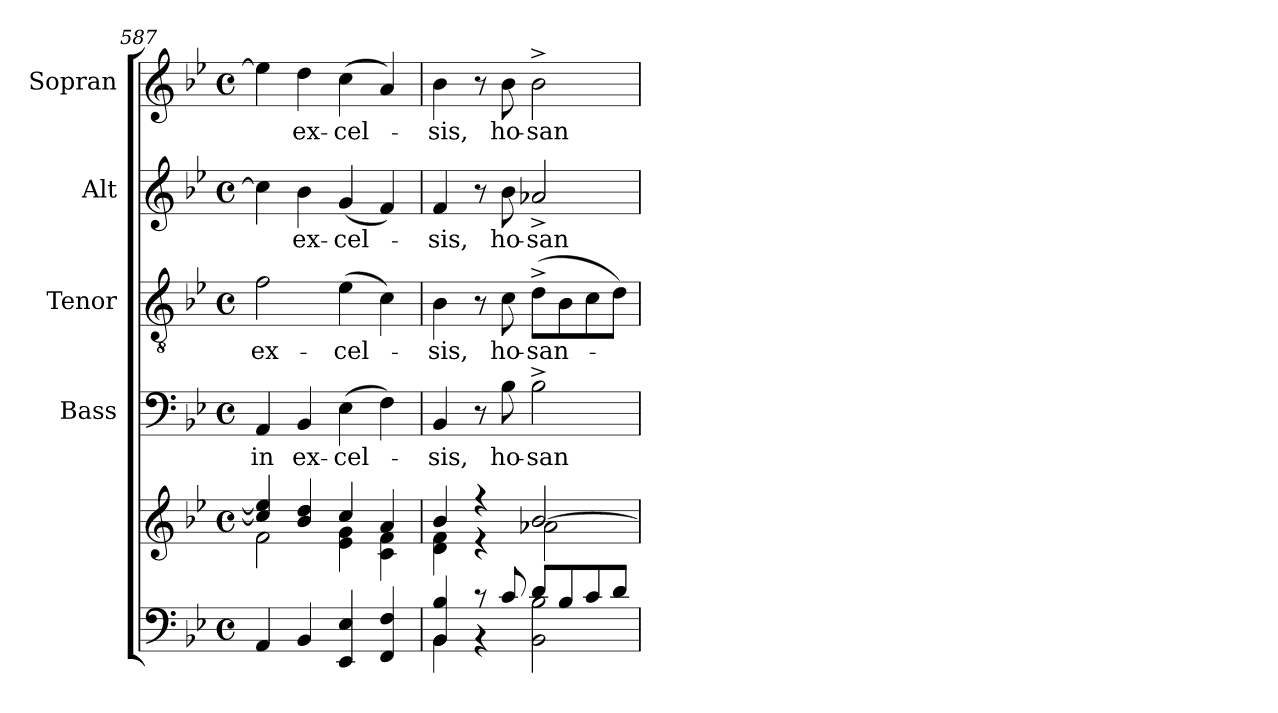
**kern	**kern	**kern	**text	**kern	**text	**kern	**text	**kern	**text
*part5	*part5	*part4	*part4	*part3	*part3	*part2	*part2	*part1	*part1
*staff6	*staff5	*staff4	*staff4	*staff3	*staff3	*staff2	*staff2	*staff1	*staff1
*	*	*I"Bass	*	*I"Tenor	*	*I"Alt	*	*I"Sopran	*
*	*	*I'B.	*	*I'T.	*	*I'A.	*	*I'S.	*
*clefF4	*clefG2	*clefF4	*	*clefGv2	*	*clefG2	*	*clefG2	*
*k[b-e-]	*k[b-e-]	*k[b-e-]	*	*k[b-e-]	*	*k[b-e-]	*	*k[b-e-]	*
*B-:	*B-:	*B-:	*	*B-:	*	*B-:	*	*B-:	*
*M4/4	*M4/4	*M4/4	*	*M4/4	*	*M4/4	*	*M4/4	*
*met(c)	*met(c)	*met(c)	*	*met(c)	*	*met(c)	*	*met(c)	*
=587	=587	=587	=587	=587	=587	=587	=587	=587	=587
*	*^	*	*	*	*	*	*	*	*
!	!	!	!	!LO:LY:b	!	!LO:LY:b	!	!	!	!
4AA/	4cc/] 4ee-/]	2f\	4AA/	in	2f\	ex-	4cc\]	.	4ee-\]	.
!	!	!	!	!LO:LY:b	!	!	!	!LO:LY:b	!	!LO:LY:b
4BB-/	4b-/ 4dd/	.	4BB-/	ex-	.	.	4b-\	ex-	4dd\	ex-
!	!	!	!	!LO:LY:b	!	!LO:LY:b	!	!LO:LY:b	!	!LO:LY:b
4EE-/ 4E-/	4cc/	4e-\ 4g\	(>4E-\	-cel-	(>4e-\	-cel-	(<4g/	-cel-	(>4cc\	-cel-
4FF/ 4F/	4a/	4c\ 4f\	4F\)	.	4c\)	.	4f/)	.	4a/)	.
=588	=588	=588	=588	=588	=588	=588	=588	=588	=588	=588
*^	*	*	*	*	*	*	*	*	*	*
!	!	!	!	!	!LO:LY:b	!	!LO:LY:b	!	!LO:LY:b	!	!LO:LY:b
4BB-/ 4B-/	4BB-\	4b-/	4d\ 4f\	4BB-/	-sis,	4B-\	-sis,	4f/	-sis,	4b-\	-sis,
8rc	4r	4r	4r	8r	.	8r	.	8r	.	8r	.
!	!	!	!	!	!LO:LY:b	!	!LO:LY:b	!	!LO:LY:b	!	!LO:LY:b
8c/	.	.	.	8B-\	ho-	8c\	ho-	8b-\	ho-	8b-\	ho-
!	!	!	!	!	!LO:LY:b	!	!LO:LY:b	!	!LO:LY:b	!	!LO:LY:b
8d/L	2BB-\ 2B-\	[>2b-/	2a-X\	2B-^>\	-san-	(>8d^>\L	-san-	2a-X^>/	-san-	2b-^>\	-san-
8B-/	.	.	.	.	.	8B-\	.	.	.	.	.
8c/	.	.	.	.	.	8c\	.	.	.	.	.
8d/J	.	.	.	.	.	8d\J)	.	.	.	.	.
*v	*v	*	*	*	*	*	*	*	*	*	*
*	*v	*v	*	*	*	*	*	*	*	*
=	=	=	=	=	=	=	=	=	=
*-	*-	*-	*-	*-	*-	*-	*-	*-	*-
